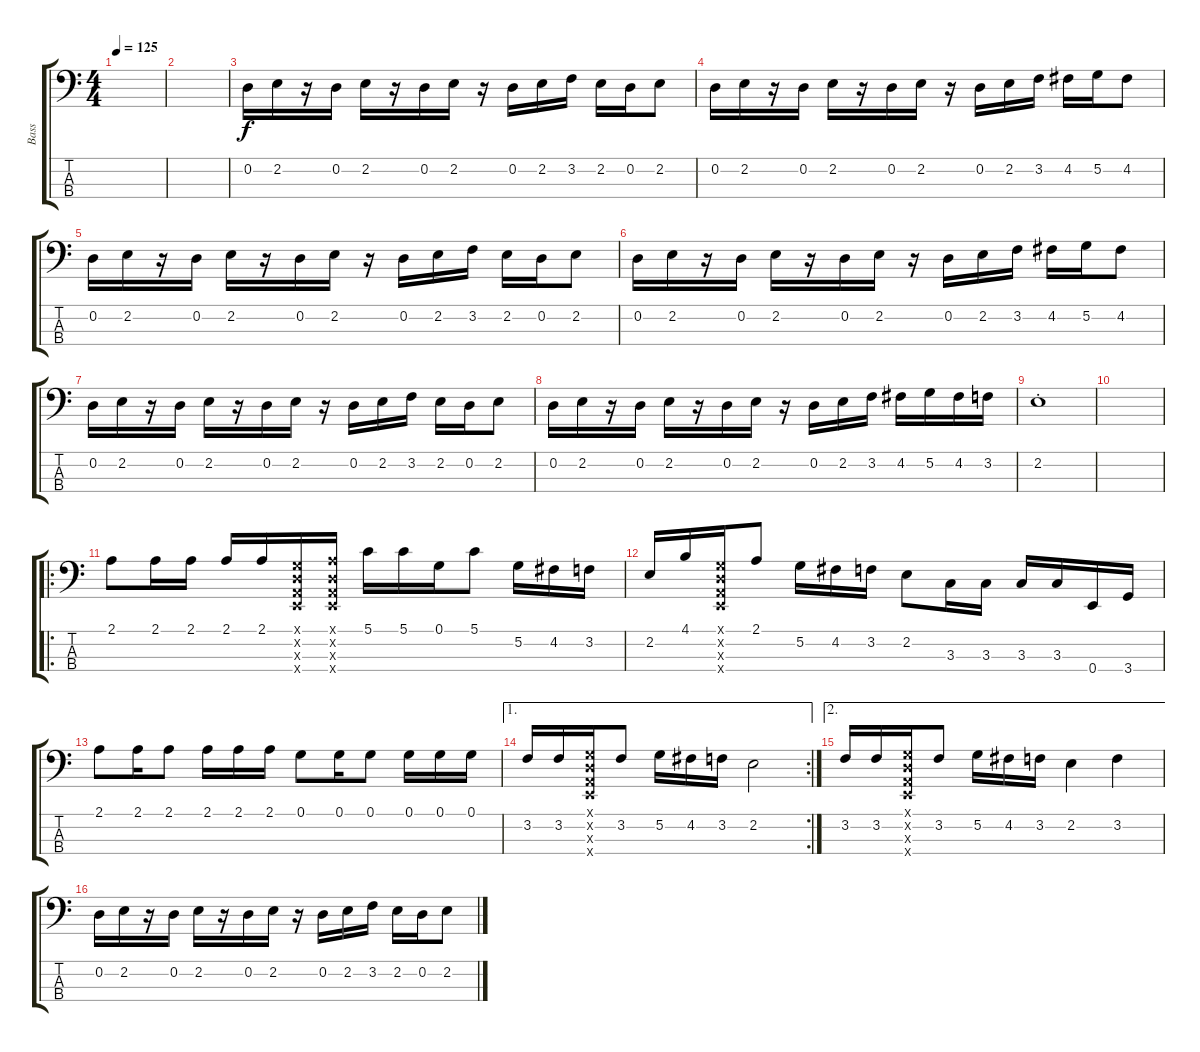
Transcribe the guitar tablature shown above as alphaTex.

\track ("Bass" "Bass") {instrument electricbassfinger}
\staff {score tabs}
\tuning (G2 D2 A1 E1) {hide}
\ts (4 4)
\tempo 125
\clef f4
\ks c
|
|
0.2.16 2.2.16 r.16 0.2.16 2.2.16 r.16 0.2.16 2.2.16 r.16 0.2.16 2.2.16 3.2.16 2.2.16 0.2.16 2.2.8 |
0.2.16 2.2.16 r.16 0.2.16 2.2.16 r.16 0.2.16 2.2.16 r.16 0.2.16 2.2.16 3.2.16 4.2.16 5.2.16 4.2.8 |
0.2.16 2.2.16 r.16 0.2.16 2.2.16 r.16 0.2.16 2.2.16 r.16 0.2.16 2.2.16 3.2.16 2.2.16 0.2.16 2.2.8 |
0.2.16 2.2.16 r.16 0.2.16 2.2.16 r.16 0.2.16 2.2.16 r.16 0.2.16 2.2.16 3.2.16 4.2.16 5.2.16 4.2.8 |
0.2.16 2.2.16 r.16 0.2.16 2.2.16 r.16 0.2.16 2.2.16 r.16 0.2.16 2.2.16 3.2.16 2.2.16 0.2.16 2.2.8 |
0.2.16 2.2.16 r.16 0.2.16 2.2.16 r.16 0.2.16 2.2.16 r.16 0.2.16 2.2.16 3.2.16 4.2.16 5.2.16 4.2.16 3.2.16 |
2.2{st}.1 |
|
\ro
2.1.8 2.1.16 2.1.16 2.1.16 2.1.16 (0.1{x} 0.2{x} 0.3{x} 0.4{x}).16 (2.1{x} 0.2{x} 0.3{x} 0.4{x}).16 5.1.16 5.1.16 0.1.16 5.1.8 5.2.16 4.2.16 3.2.16 |
2.2.16 4.1.16 (0.1{x} 0.2{x} 0.3{x} 0.4{x}).16 2.1.8 5.2.16 4.2.16 3.2.16 2.2.8 3.3.16 3.3.16 3.3.16 3.3.16 0.4.16 3.4.16 |
2.1.8 2.1.16 2.1.8 2.1.16 2.1.16 2.1.16 0.1.8 0.1.16 0.1.8 0.1.16 0.1.16 0.1.16 |
\ae 1
\rc 2
3.2.16 3.2.16 (0.1{x} 0.2{x} 0.3{x} 0.4{x}).16 3.2.8 5.2.16 4.2.16 3.2.16 2.2.2 |
\ae 2
3.2.16 3.2.16 (0.1{x} 0.2{x} 0.3{x} 0.4{x}).16 3.2.8 5.2.16 4.2.16 3.2.16 2.2.4 3.2.4 |
0.2.16 2.2.16 r.16 0.2.16 2.2.16 r.16 0.2.16 2.2.16 r.16 0.2.16 2.2.16 3.2.16 2.2.16 0.2.16 2.2.8
